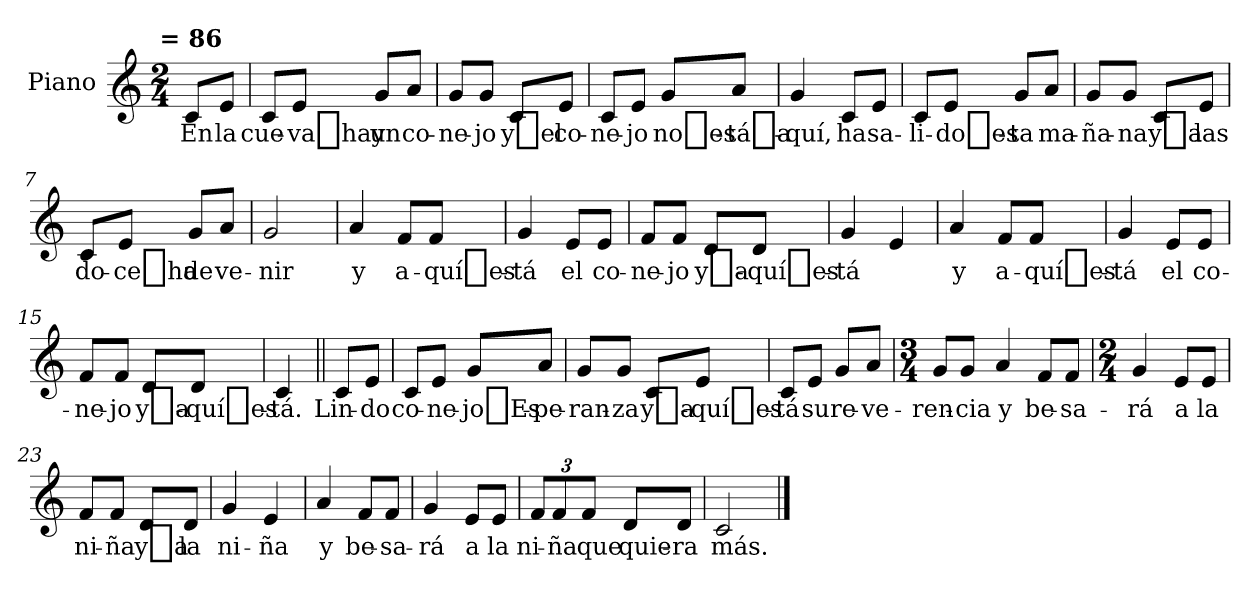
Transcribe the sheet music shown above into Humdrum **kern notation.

**kern	**text
*part1	*part1
*staff1	*staff1
*I"Piano	*
*I'Pno	*
*clefG2	*
*k[]	*
!!LO:TX:omd:t= = 86
*M2/4	*
*MM86	*
=	=
8c/L	En
8e/J	la
=1	=1
8c/L	cue-
8e/J	-va_hay
8g/L	un
8a/J	co-
=2	=2
8g/L	-ne-
8g/J	-jo
8c/L	y_el
8e/J	co-
=3	=3
8c/L	-ne-
8e/J	-jo
8g/L	no_es-
8a/J	-tá_a-
=4	=4
4g/	-quí,
8c/L	ha
8e/J	sa-
=5	=5
8c/L	-li-
8e/J	-do_es-
8g/L	-ta
8a/J	ma-
=6	=6
8g/L	-ña-
8g/J	-na
8c/L	y_a
8e/J	las
!!LO:LB:g=z
=7	=7
8c/L	do-
8e/J	-ce_ha
8g/L	de
8a/J	ve-
=8	=8
2g/	-nir
=9	=9
4a/	y
8f/L	a-
8f/J	-quí_es-
=10	=10
4g/	-tá
8e/L	el
8e/J	co-
=11	=11
8f/L	-ne-
8f/J	-jo
8d/L	y_a-
8d/J	-quí_es-
=12	=12
4g/	-tá
4e/	.
=13	=13
4a/	y
8f/L	a-
8f/J	-quí_es-
=14	=14
4g/	-tá
8e/L	el
8e/J	co-
!!LO:LB:g=z
=15	=15
8f/L	-ne-
8f/J	-jo
8d/L	y_a-
8d/J	-quí_es-
=16	=16
4c/	-tá.
=17||	=17||
8c/L	Lin-
8e/J	-do
=18	=18
8c/L	co-
8e/J	-ne-
8g/L	-jo_Es-
8a/J	-pe-
=19	=19
8g/L	-ran-
8g/J	-za
8c/L	y_a-
8e/J	-quí_es-
=20	=20
8c/L	-tá
8e/J	su
8g/L	re-
8a/J	-ve-
=21	=21
*M3/4	*
8g/L	-ren-
8g/J	-cia
4a/	y
8f/L	be-
8f/J	-sa-
!!LO:LB:g=z
=22	=22
*M2/4	*
4g/	-rá
8e/L	a
8e/J	la
=23	=23
8f/L	ni-
8f/J	-ña
8d/L	y_a
8d/J	la
=24	=24
4g/	ni-
4e/	-ña
=25	=25
4a/	y
8f/L	be-
8f/J	-sa-
=26	=26
4g/	-rá
8e/L	a
8e/J	la
=27	=27
*Xbrackettup	*
12f/L	ni-
12f/	-ña
12f/J	que
8d/L	quie-
8d/J	-ra
=28	=28
2c/	más.-
==	==
*-	*-
